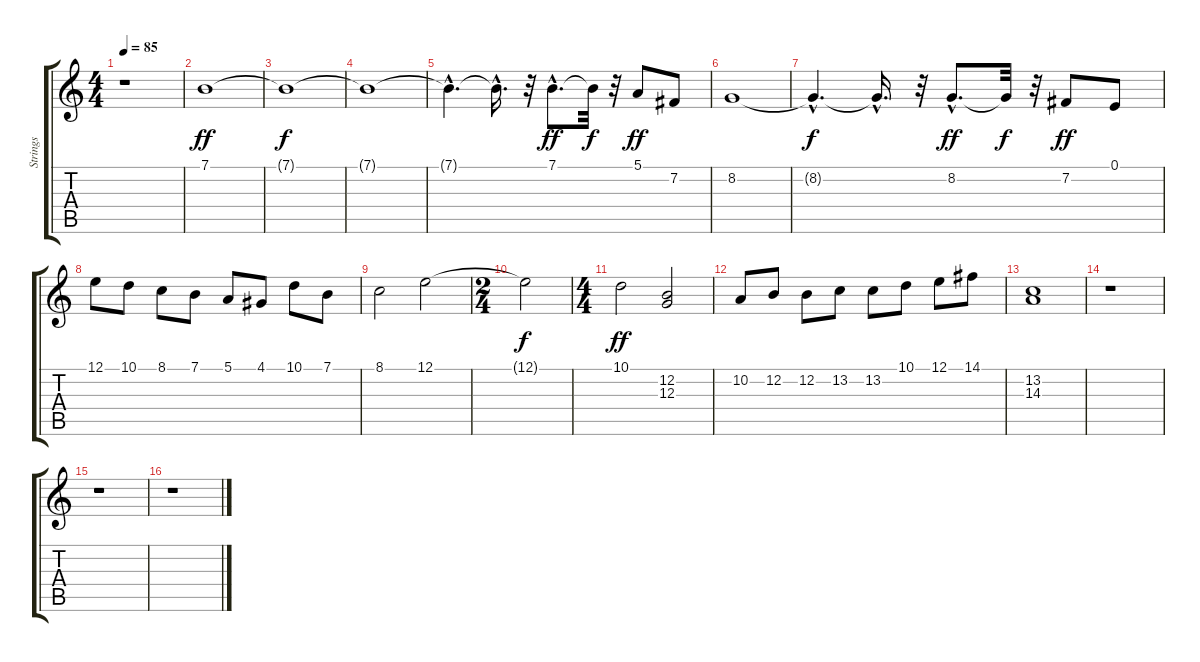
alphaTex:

\track ("Strings" "Strings") {instrument stringensemble1}
\staff {score tabs}
\tuning (E4 B3 G3 D3 A2 E2) {hide}
\ts (4 4)
\tempo 85
\clef g2
\ks c
r.1{dy ff instrument stringensemble1} |
7.1.1 |
7.1{t}.1{dy f} |
7.1{t}.1 |
7.1{hac t}.4{d} 7.1{hac t}.16{d} r.32 7.1{hac}.8{d dy ff volume 14} 7.1{t}.32{dy f} r.32 5.1.8{dy ff} 7.2.8 |
8.2.1 |
8.2{hac t}.4{d dy f} 8.2{hac t}.16{d} r.32 8.2{hac}.8{d dy ff} 8.2{t}.32{dy f} r.32 7.2.8{dy ff} 0.1.8 |
12.1.8 10.1.8 8.1.8 7.1.8 5.1.8 4.1.8 10.1.8 7.1.8 |
8.1.2 12.1.2 |
\ts (2 4)
12.1{t}.2{dy f} |
\ts (4 4)
10.1.2{dy ff} (12.2 12.3).2 |
10.2.8 12.2.8 12.2.8 13.2.8 13.2.8 10.1.8 12.1.8 14.1.8 |
(13.2 14.3).1 |
r.1 |
r.1 |
r.1
